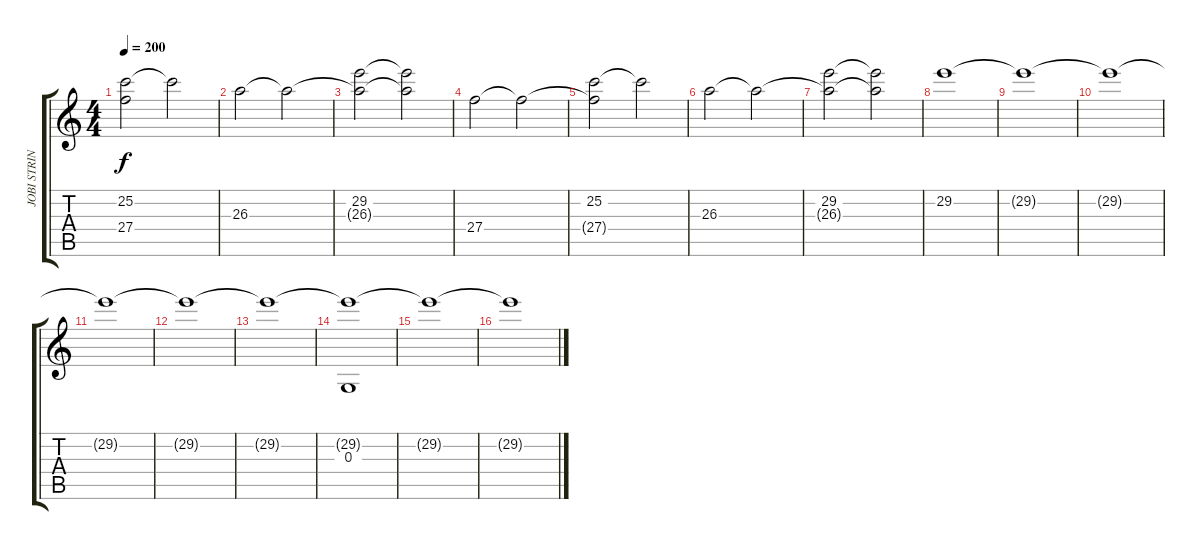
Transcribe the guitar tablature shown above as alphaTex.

\track ("JOBI STRINGS" "JOBI STRIN") {instrument stringensemble2}
\staff {score tabs}
\tuning (E4 B3 G3 D3 A2 E2) {hide}
\ts (4 4)
\tempo 200
\clef g2
\ks c
(25.2 27.4{t}).2{dy f} 25.2{t}.2 |
26.3.2 26.3{t}.2 |
(29.2 26.3{t}).2 (29.2{t} 26.3{t}).2 |
27.4.2 27.4{t}.2 |
(25.2 27.4{t}).2 25.2{t}.2 |
26.3.2 26.3{t}.2 |
(29.2 26.3{t}).2 (29.2{t} 26.3{t}).2 |
29.2.1 |
29.2{t}.1 |
29.2{t}.1 |
29.2{t}.1 |
29.2{t}.1 |
29.2{t}.1 |
(29.2{t} 0.3).1 |
29.2{t}.1{volume 12} |
29.2{t}.1{volume 11}
